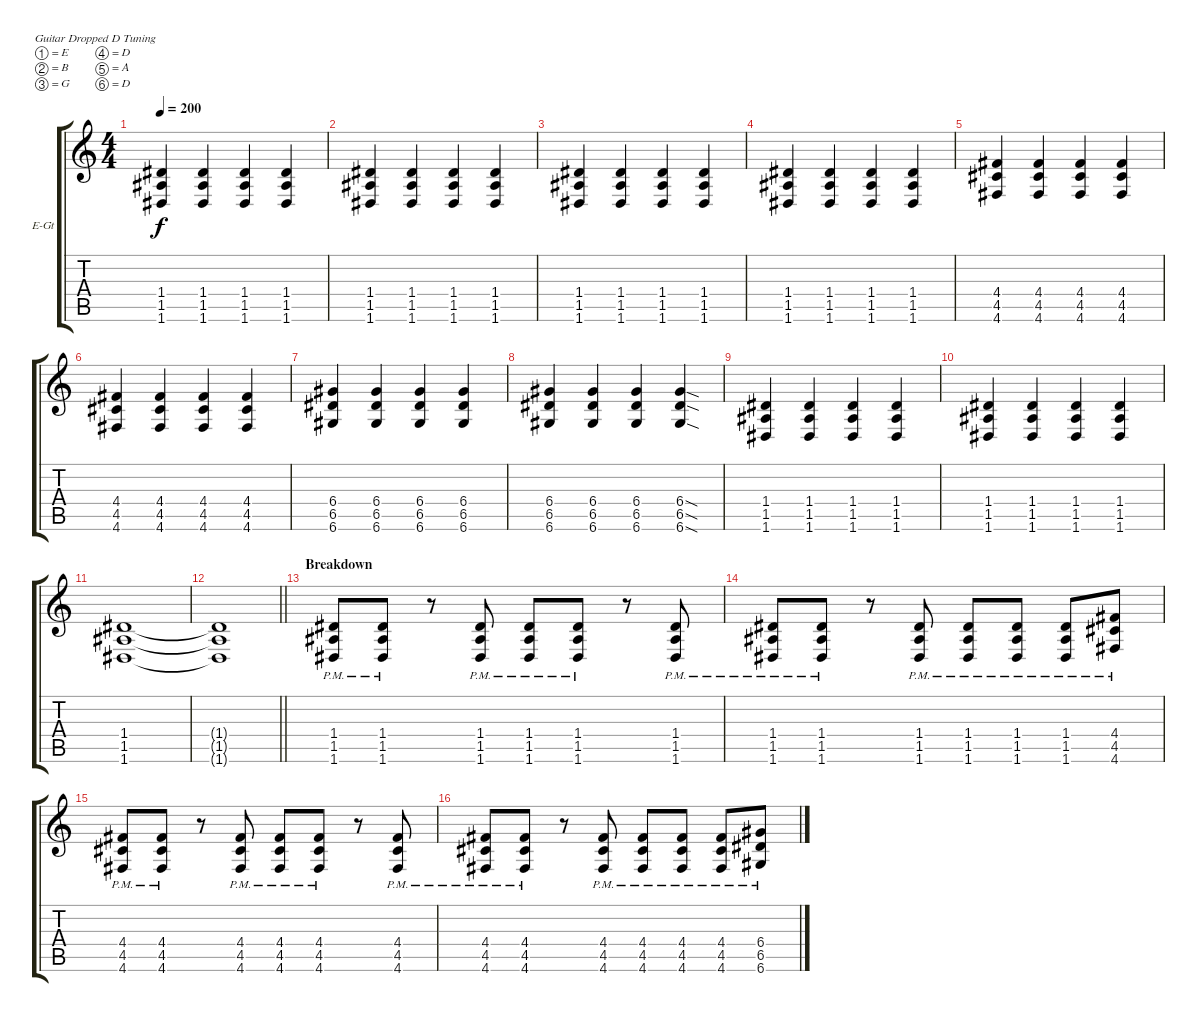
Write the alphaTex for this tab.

\bracketExtendMode groupsimilarinstruments
\firstSystemTrackNameOrientation horizontal
\otherSystemsTrackNameOrientation horizontal
\track ("Guitar 2" "E-Gt") {instrument distortionguitar}
\staff {score tabs}
\tuning (E4 B3 G3 D3 A2 D2)
\ts (4 4)
\tempo 200
\clef g2
\ks c
(1.4 1.5 1.6).4{dy f} (1.4 1.5 1.6).4 (1.4 1.5 1.6).4 (1.4 1.5 1.6).4 |
(1.4 1.5 1.6).4 (1.4 1.5 1.6).4 (1.4 1.5 1.6).4 (1.4 1.5 1.6).4 |
(1.4 1.5 1.6).4 (1.4 1.5 1.6).4 (1.4 1.5 1.6).4 (1.4 1.5 1.6).4 |
(1.4 1.5 1.6).4 (1.4 1.5 1.6).4 (1.4 1.5 1.6).4 (1.4 1.5 1.6).4 |
(4.4 4.5 4.6).4 (4.4 4.5 4.6).4 (4.4 4.5 4.6).4 (4.4 4.5 4.6).4 |
(4.4 4.5 4.6).4 (4.4 4.5 4.6).4 (4.4 4.5 4.6).4 (4.4 4.5 4.6).4 |
(6.4 6.5 6.6).4 (6.4 6.5 6.6).4 (6.4 6.5 6.6).4 (6.4 6.5 6.6).4 |
(6.4 6.5 6.6).4 (6.4 6.5 6.6).4 (6.4 6.5 6.6).4 (6.4{sod} 6.5{sod} 6.6{sod}).4 |
(1.4 1.5 1.6).4 (1.4 1.5 1.6).4 (1.4 1.5 1.6).4 (1.4 1.5 1.6).4 |
(1.4 1.5 1.6).4 (1.4 1.5 1.6).4 (1.4 1.5 1.6).4 (1.4 1.5 1.6).4 |
(1.4 1.5 1.6).1 |
\barLineRight lightlight
(1.4{t} 1.5{t} 1.6{t}).1 |
\section ("" "Breakdown")
(1.4{pm} 1.5{pm} 1.6{pm}).8 (1.4{pm} 1.5{pm} 1.6{pm}).8 r.8 (1.4{pm} 1.5{pm} 1.6{pm}).8 (1.4{pm} 1.5{pm} 1.6{pm}).8 (1.4{pm} 1.5{pm} 1.6{pm}).8 r.8 (1.4{pm} 1.5{pm} 1.6{pm}).8 |
(1.4{pm} 1.5{pm} 1.6{pm}).8 (1.4{pm} 1.5{pm} 1.6{pm}).8 r.8 (1.4{pm} 1.5{pm} 1.6{pm}).8 (1.4{pm} 1.5{pm} 1.6{pm}).8 (1.4{pm} 1.5{pm} 1.6{pm}).8 (1.4{pm} 1.5{pm} 1.6{pm}).8 (4.4{pm} 4.5{pm} 4.6{pm}).8 |
(4.4{pm} 4.5{pm} 4.6{pm}).8 (4.4{pm} 4.5{pm} 4.6{pm}).8 r.8 (4.4{pm} 4.5{pm} 4.6{pm}).8 (4.4{pm} 4.5{pm} 4.6{pm}).8 (4.4{pm} 4.5{pm} 4.6{pm}).8 r.8 (4.4{pm} 4.5{pm} 4.6{pm}).8 |
(4.4{pm} 4.5{pm} 4.6{pm}).8 (4.4{pm} 4.5{pm} 4.6{pm}).8 r.8 (4.4{pm} 4.5{pm} 4.6{pm}).8 (4.4{pm} 4.5{pm} 4.6{pm}).8 (4.4{pm} 4.5{pm} 4.6{pm}).8 (4.4{pm} 4.5{pm} 4.6{pm}).8 (6.4{pm} 6.5{pm} 6.6{pm}).8
